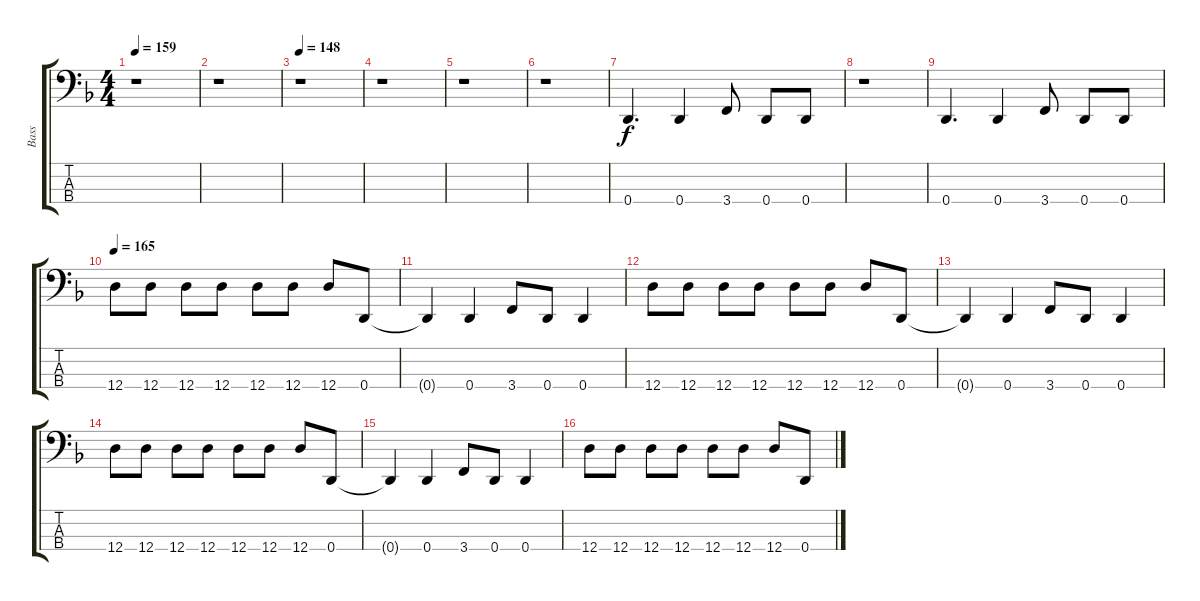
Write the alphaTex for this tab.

\track ("Bass" "Bass") {instrument electricbassfinger}
\staff {score tabs}
\tuning (G2 D2 A1 D1) {hide}
\ts (4 4)
\tempo 159
\clef f4
\ks f
r.1{dy f} |
r.1 |
\tempo 148
r.1 |
r.1 |
r.1 |
r.1 |
0.4.4{d} 0.4.4 3.4.8 0.4.8 0.4.8 |
r.1 |
0.4.4{d} 0.4.4 3.4.8 0.4.8 0.4.8 |
\tempo 165
12.4.8 12.4.8 12.4.8 12.4.8 12.4.8 12.4.8 12.4.8 0.4.8 |
0.4{t}.4 0.4.4 3.4.8 0.4.8 0.4.4 |
12.4.8 12.4.8 12.4.8 12.4.8 12.4.8 12.4.8 12.4.8 0.4.8 |
0.4{t}.4 0.4.4 3.4.8 0.4.8 0.4.4 |
12.4.8 12.4.8 12.4.8 12.4.8 12.4.8 12.4.8 12.4.8 0.4.8 |
0.4{t}.4 0.4.4 3.4.8 0.4.8 0.4.4 |
12.4.8 12.4.8 12.4.8 12.4.8 12.4.8 12.4.8 12.4.8 0.4.8
